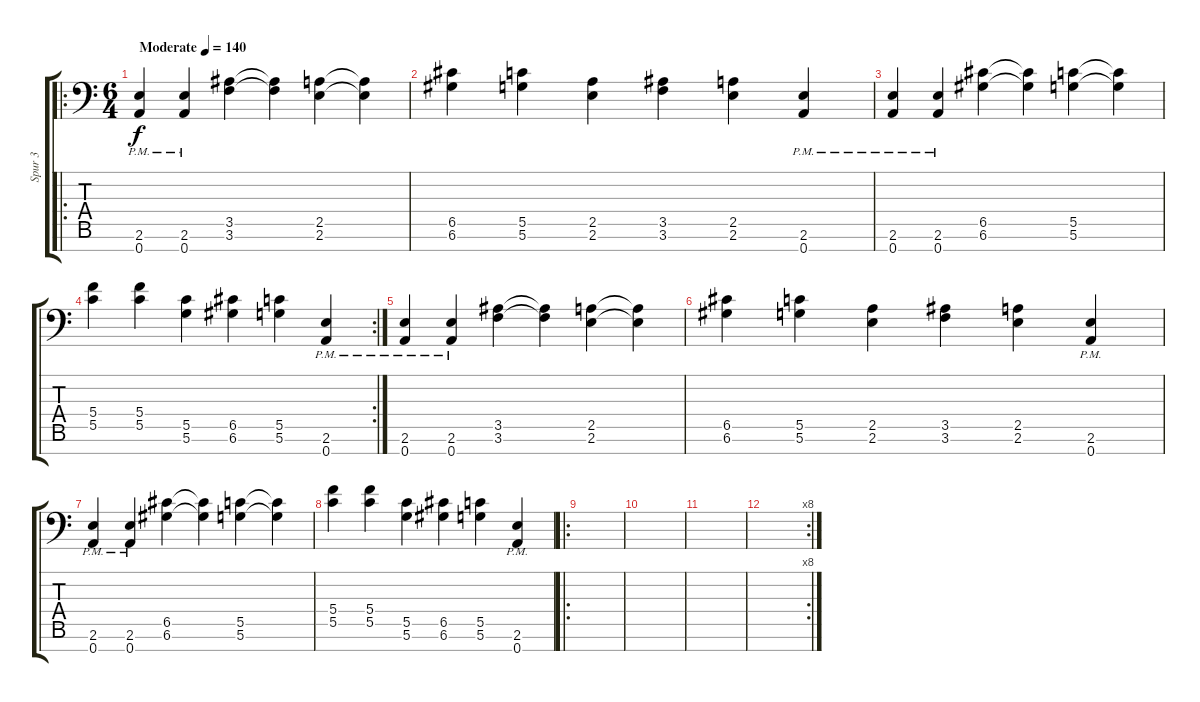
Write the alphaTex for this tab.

\track ("Spur 3" "Spur 3") {instrument distortionguitar}
\staff {score tabs}
\tuning (D4 A3 F3 C3 G2 D2 A1) {hide}
\ro
\ts (6 4)
\tempo (140 "Moderate")
\clef f4
\ks c
(2.6{pm} 0.7{pm}).4{dy f instrument distortionguitar} (2.6{pm} 0.7{pm}).4 (3.5 3.6).4 (3.5{t} 3.6{t}).4 (2.5 2.6).4 (2.5{t} 2.6{t}).4 |
(6.5 6.6).4 (5.5 5.6).4 (2.5 2.6).4 (3.5 3.6).4 (2.5 2.6).4 (2.6{pm} 0.7{pm}).4 |
(2.6{pm} 0.7{pm}).4 (2.6{pm} 0.7{pm}).4 (6.5 6.6).4 (6.5{t} 6.6{t}).4 (5.5 5.6).4 (5.5{t} 5.6{t}).4 |
\rc 2
(5.4 5.5).4 (5.4 5.5).4 (5.5 5.6).4 (6.5 6.6).4 (5.5 5.6).4 (2.6{pm} 0.7{pm}).4 |
(2.6{pm} 0.7{pm}).4 (2.6{pm} 0.7{pm}).4 (3.5 3.6).4 (3.5{t} 3.6{t}).4 (2.5 2.6).4 (2.5{t} 2.6{t}).4 |
(6.5 6.6).4 (5.5 5.6).4 (2.5 2.6).4 (3.5 3.6).4 (2.5 2.6).4 (2.6{pm} 0.7{pm}).4 |
(2.6{pm} 0.7{pm}).4 (2.6{pm} 0.7{pm}).4 (6.5 6.6).4 (6.5{t} 6.6{t}).4 (5.5 5.6).4 (5.5{t} 5.6{t}).4 |
(5.4 5.5).4 (5.4 5.5).4 (5.5 5.6).4 (6.5 6.6).4 (5.5 5.6).4 (2.6{pm} 0.7{pm}).4 |
\ro
|
|
|
\rc 8
